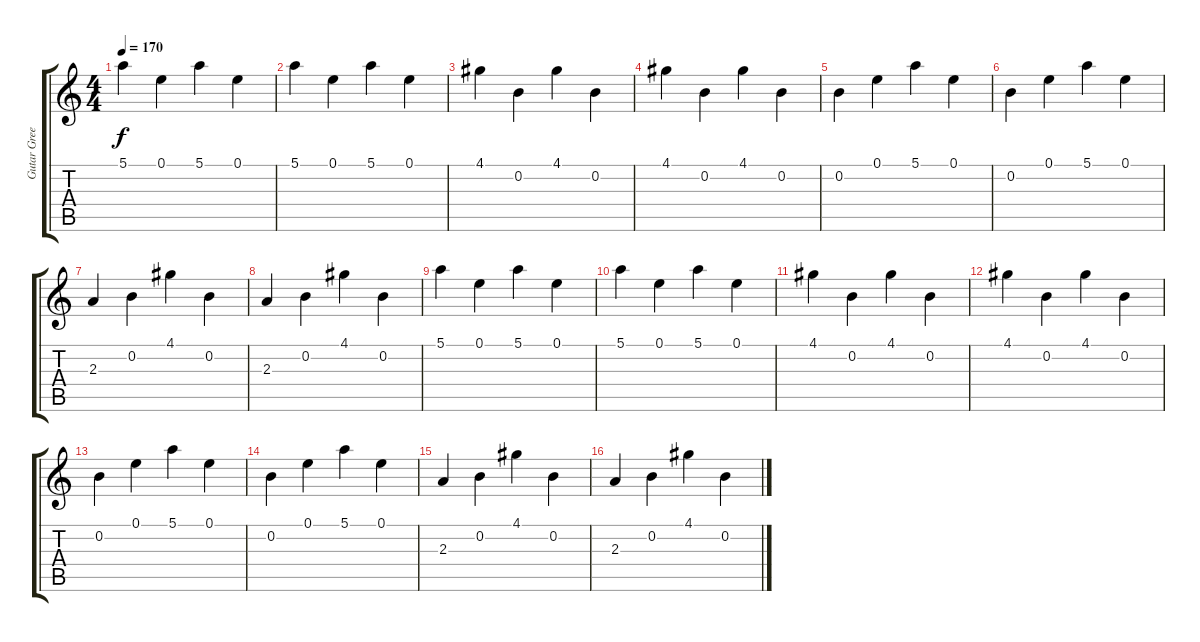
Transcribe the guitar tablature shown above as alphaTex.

\track ("Gutar Green" "Gutar Gree") {instrument acousticguitarsteel}
\staff {score tabs}
\tuning (E4 B3 G3 D3 A2 E2) {hide}
\ts (4 4)
\tempo 170
\clef g2
\ks c
5.1.4{dy f} 0.1.4 5.1.4 0.1.4 |
5.1.4 0.1.4 5.1.4 0.1.4 |
4.1.4 0.2.4 4.1.4 0.2.4 |
4.1.4 0.2.4 4.1.4 0.2.4 |
0.2.4 0.1.4 5.1.4 0.1.4 |
0.2.4 0.1.4 5.1.4 0.1.4 |
2.3.4 0.2.4 4.1.4 0.2.4 |
2.3.4 0.2.4 4.1.4 0.2.4 |
5.1.4 0.1.4 5.1.4 0.1.4 |
5.1.4 0.1.4 5.1.4 0.1.4 |
4.1.4 0.2.4 4.1.4 0.2.4 |
4.1.4 0.2.4 4.1.4 0.2.4 |
0.2.4 0.1.4 5.1.4 0.1.4 |
0.2.4 0.1.4 5.1.4 0.1.4 |
2.3.4 0.2.4 4.1.4 0.2.4 |
2.3.4 0.2.4 4.1.4 0.2.4
